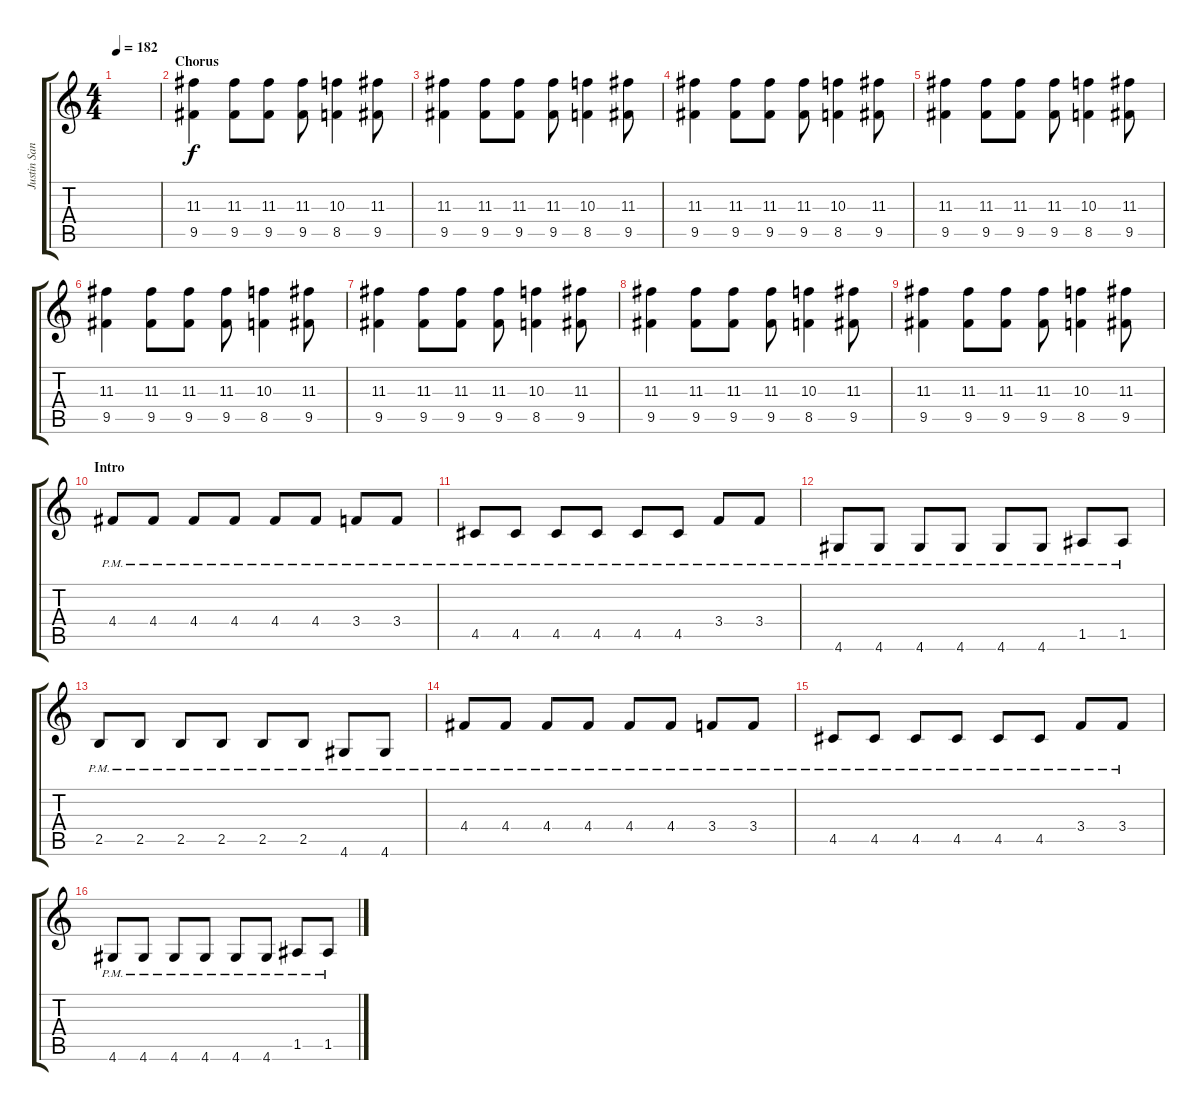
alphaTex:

\track ("Justin Sane - Guitar" "Justin San") {instrument distortionguitar}
\staff {score tabs}
\tuning (E4 B3 G3 D3 A2 E2) {hide}
\ts (4 4)
\tempo 182
\clef g2
\ks c
|
\section ("" "Chorus")
(11.3 9.5).4 (11.3 9.5).8 (11.3 9.5).8 (11.3 9.5).8 (10.3 8.5).4 (11.3 9.5).8 |
(11.3 9.5).4 (11.3 9.5).8 (11.3 9.5).8 (11.3 9.5).8 (10.3 8.5).4 (11.3 9.5).8 |
(11.3 9.5).4 (11.3 9.5).8 (11.3 9.5).8 (11.3 9.5).8 (10.3 8.5).4 (11.3 9.5).8 |
(11.3 9.5).4 (11.3 9.5).8 (11.3 9.5).8 (11.3 9.5).8 (10.3 8.5).4 (11.3 9.5).8 |
(11.3 9.5).4 (11.3 9.5).8 (11.3 9.5).8 (11.3 9.5).8 (10.3 8.5).4 (11.3 9.5).8 |
(11.3 9.5).4 (11.3 9.5).8 (11.3 9.5).8 (11.3 9.5).8 (10.3 8.5).4 (11.3 9.5).8 |
(11.3 9.5).4 (11.3 9.5).8 (11.3 9.5).8 (11.3 9.5).8 (10.3 8.5).4 (11.3 9.5).8 |
(11.3 9.5).4 (11.3 9.5).8 (11.3 9.5).8 (11.3 9.5).8 (10.3 8.5).4 (11.3 9.5).8 |
\section ("" "Intro")
4.4{pm}.8 4.4{pm}.8 4.4{pm}.8 4.4{pm}.8 4.4{pm}.8 4.4{pm}.8 3.4{pm}.8 3.4{pm}.8 |
4.5{pm}.8 4.5{pm}.8 4.5{pm}.8 4.5{pm}.8 4.5{pm}.8 4.5{pm}.8 3.4{pm}.8 3.4{pm}.8 |
4.6{pm}.8 4.6{pm}.8 4.6{pm}.8 4.6{pm}.8 4.6{pm}.8 4.6{pm}.8 1.5{pm}.8 1.5{pm}.8 |
2.5{pm}.8 2.5{pm}.8 2.5{pm}.8 2.5{pm}.8 2.5{pm}.8 2.5{pm}.8 4.6{pm}.8 4.6{pm}.8 |
4.4{pm}.8 4.4{pm}.8 4.4{pm}.8 4.4{pm}.8 4.4{pm}.8 4.4{pm}.8 3.4{pm}.8 3.4{pm}.8 |
4.5{pm}.8 4.5{pm}.8 4.5{pm}.8 4.5{pm}.8 4.5{pm}.8 4.5{pm}.8 3.4{pm}.8 3.4{pm}.8 |
4.6{pm}.8 4.6{pm}.8 4.6{pm}.8 4.6{pm}.8 4.6{pm}.8 4.6{pm}.8 1.5{pm}.8 1.5{pm}.8
